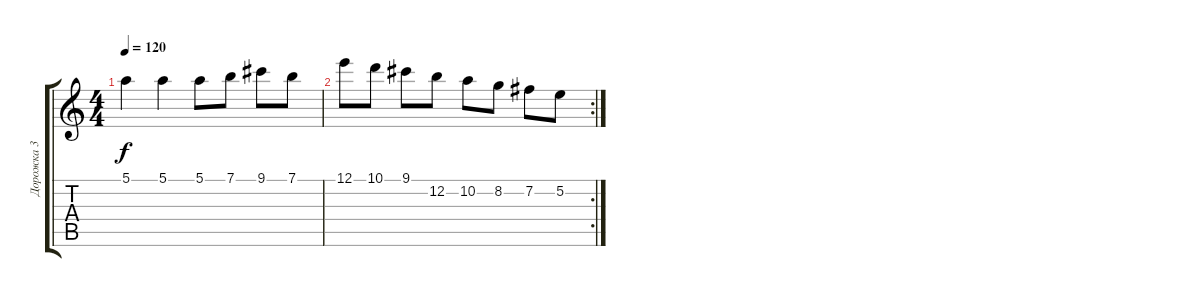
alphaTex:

\track ("Дорожка 3" "Дорожка 3") {instrument acousticguitarnylon}
\staff {score tabs}
\tuning (E4 B3 G3 D3 A2 E2) {hide}
\ts (4 4)
\tempo 120
\clef g2
\ks c
5.1.4{dy f} 5.1.4 5.1.8 7.1.8 9.1.8 7.1.8 |
\rc 2
12.1.8 10.1.8 9.1.8 12.2.8 10.2.8 8.2.8 7.2.8 5.2.8
